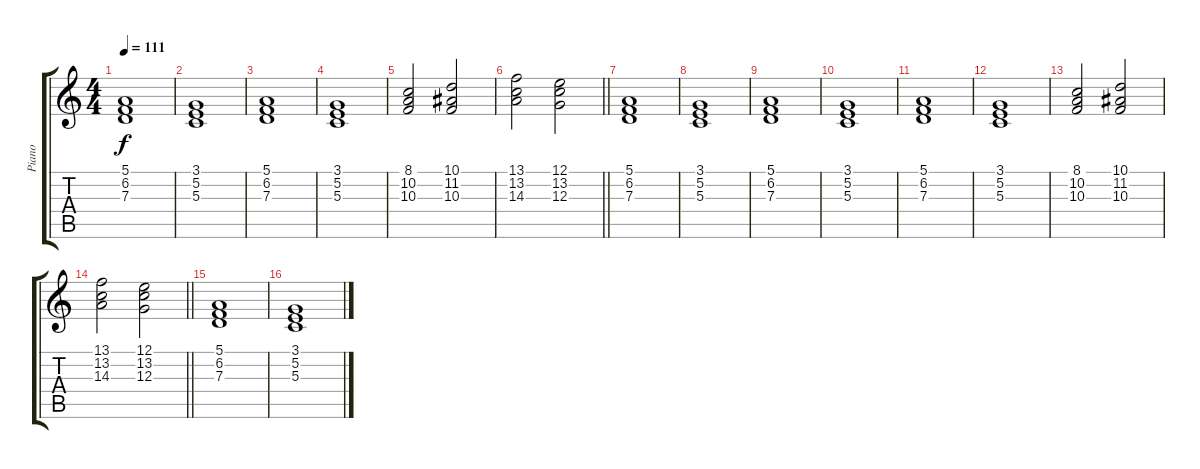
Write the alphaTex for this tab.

\track ("Piano" "Piano") {instrument churchorgan}
\staff {score tabs}
\tuning (E4 B3 G3 D3 A2 E2) {hide}
\ts (4 4)
\tempo 111
\clef g2
\ks c
(5.1 6.2 7.3).1{dy f} |
(3.1 5.2 5.3).1 |
(5.1 6.2 7.3).1 |
(3.1 5.2 5.3).1 |
(8.1 10.2 10.3).2 (10.1 11.2 10.3).2 |
\barLineRight lightlight
(13.1 13.2 14.3).2 (12.1 13.2 12.3).2 |
(5.1 6.2 7.3).1 |
(3.1 5.2 5.3).1 |
(5.1 6.2 7.3).1 |
(3.1 5.2 5.3).1 |
(5.1 6.2 7.3).1 |
(3.1 5.2 5.3).1 |
(8.1 10.2 10.3).2 (10.1 11.2 10.3).2 |
\barLineRight lightlight
(13.1 13.2 14.3).2 (12.1 13.2 12.3).2 |
(5.1 6.2 7.3).1 |
(3.1 5.2 5.3).1
